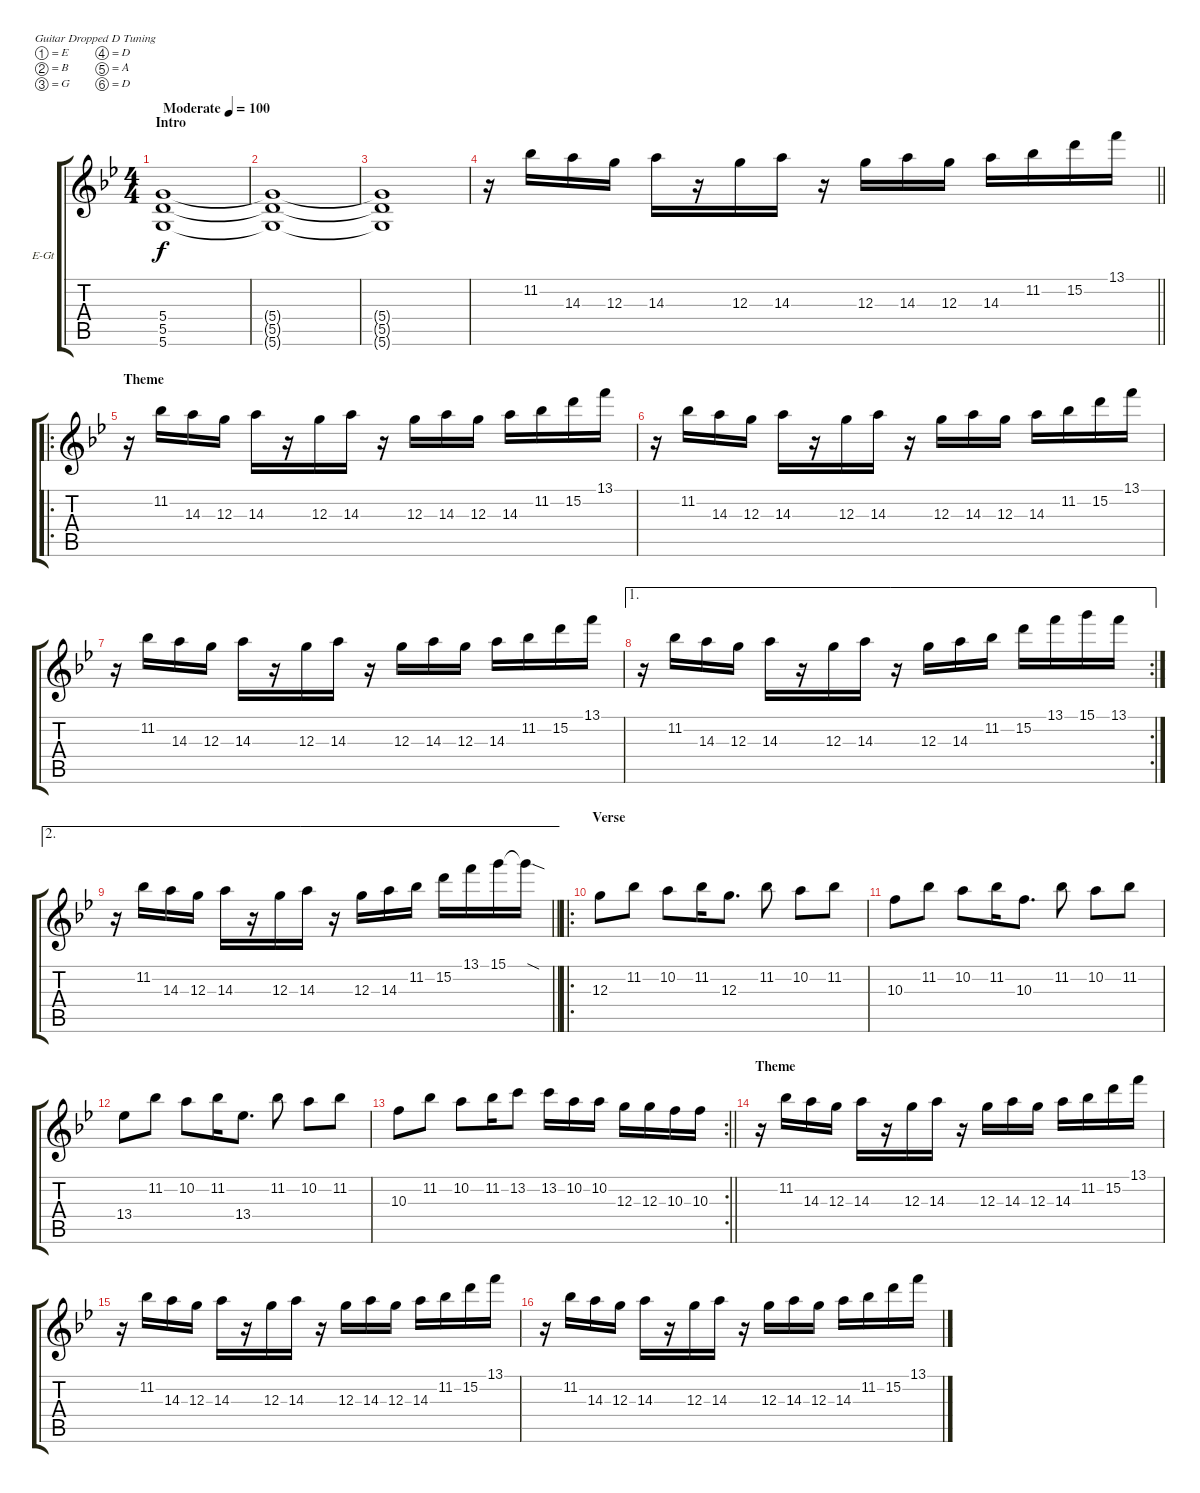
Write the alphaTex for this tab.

\bracketExtendMode groupsimilarinstruments
\firstSystemTrackNameOrientation horizontal
\otherSystemsTrackNameOrientation horizontal
\track ("Track 3" "E-Gt") {instrument overdrivenguitar}
\staff {score tabs}
\tuning (E4 B3 G3 D3 A2 D2)
\ts (4 4)
\beaming (8 2 2 2 2)
\section ("" "Intro")
\tempo (100 "Moderate")
\clef g2
\ks gminor
(5.4 5.5 5.6).1{dy f instrument overdrivenguitar} |
(5.4{t} 5.5{t} 5.6{t}).1 |
(5.4{t} 5.5{t} 5.6{t}).1 |
\barLineRight lightlight
r.16 11.2.16 14.3.16 12.3.16 14.3.16 r.16 12.3.16 14.3.16 r.16 12.3.16 14.3.16 12.3.16 14.3.16 11.2.16 15.2.16 13.1.16 |
\ro
\section ("" "Theme")
r.16 11.2.16 14.3.16 12.3.16 14.3.16 r.16 12.3.16 14.3.16 r.16 12.3.16 14.3.16 12.3.16 14.3.16 11.2.16 15.2.16 13.1.16 |
r.16 11.2.16 14.3.16 12.3.16 14.3.16 r.16 12.3.16 14.3.16 r.16 12.3.16 14.3.16 12.3.16 14.3.16 11.2.16 15.2.16 13.1.16 |
r.16 11.2.16 14.3.16 12.3.16 14.3.16 r.16 12.3.16 14.3.16 r.16 12.3.16 14.3.16 12.3.16 14.3.16 11.2.16 15.2.16 13.1.16 |
\ae 1
\rc 2
r.16 11.2.16 14.3.16 12.3.16 14.3.16 r.16 12.3.16 14.3.16 r.16 12.3.16 14.3.16 11.2.16 15.2.16 13.1.16 15.1.16 13.1.16 |
\ae 2
\barLineRight lightlight
r.16 11.2.16 14.3.16 12.3.16 14.3.16 r.16 12.3.16 14.3.16 r.16 12.3.16 14.3.16 11.2.16 15.2.16 13.1.16 15.1.16 15.1{sod t}.16 |
\ro
\section ("" "Verse")
12.3.8 11.2.8 10.2.8 11.2.16 12.3.8{d} 11.2.8 10.2.8 11.2.8 |
10.3.8 11.2.8 10.2.8 11.2.16 10.3.8{d} 11.2.8 10.2.8 11.2.8 |
13.4.8 11.2.8 10.2.8 11.2.16 13.4.8{d} 11.2.8 10.2.8 11.2.8 |
\rc 2
\barLineRight lightlight
10.3.8 11.2.8 10.2.8 11.2.16 13.2.8 13.2.16 10.2.16 10.2.16 12.3.16 12.3.16 10.3.16 10.3.16 |
\section ("" "Theme")
r.16 11.2.16 14.3.16 12.3.16 14.3.16 r.16 12.3.16 14.3.16 r.16 12.3.16 14.3.16 12.3.16 14.3.16 11.2.16 15.2.16 13.1.16 |
r.16 11.2.16 14.3.16 12.3.16 14.3.16 r.16 12.3.16 14.3.16 r.16 12.3.16 14.3.16 12.3.16 14.3.16 11.2.16 15.2.16 13.1.16 |
r.16 11.2.16 14.3.16 12.3.16 14.3.16 r.16 12.3.16 14.3.16 r.16 12.3.16 14.3.16 12.3.16 14.3.16 11.2.16 15.2.16 13.1.16
